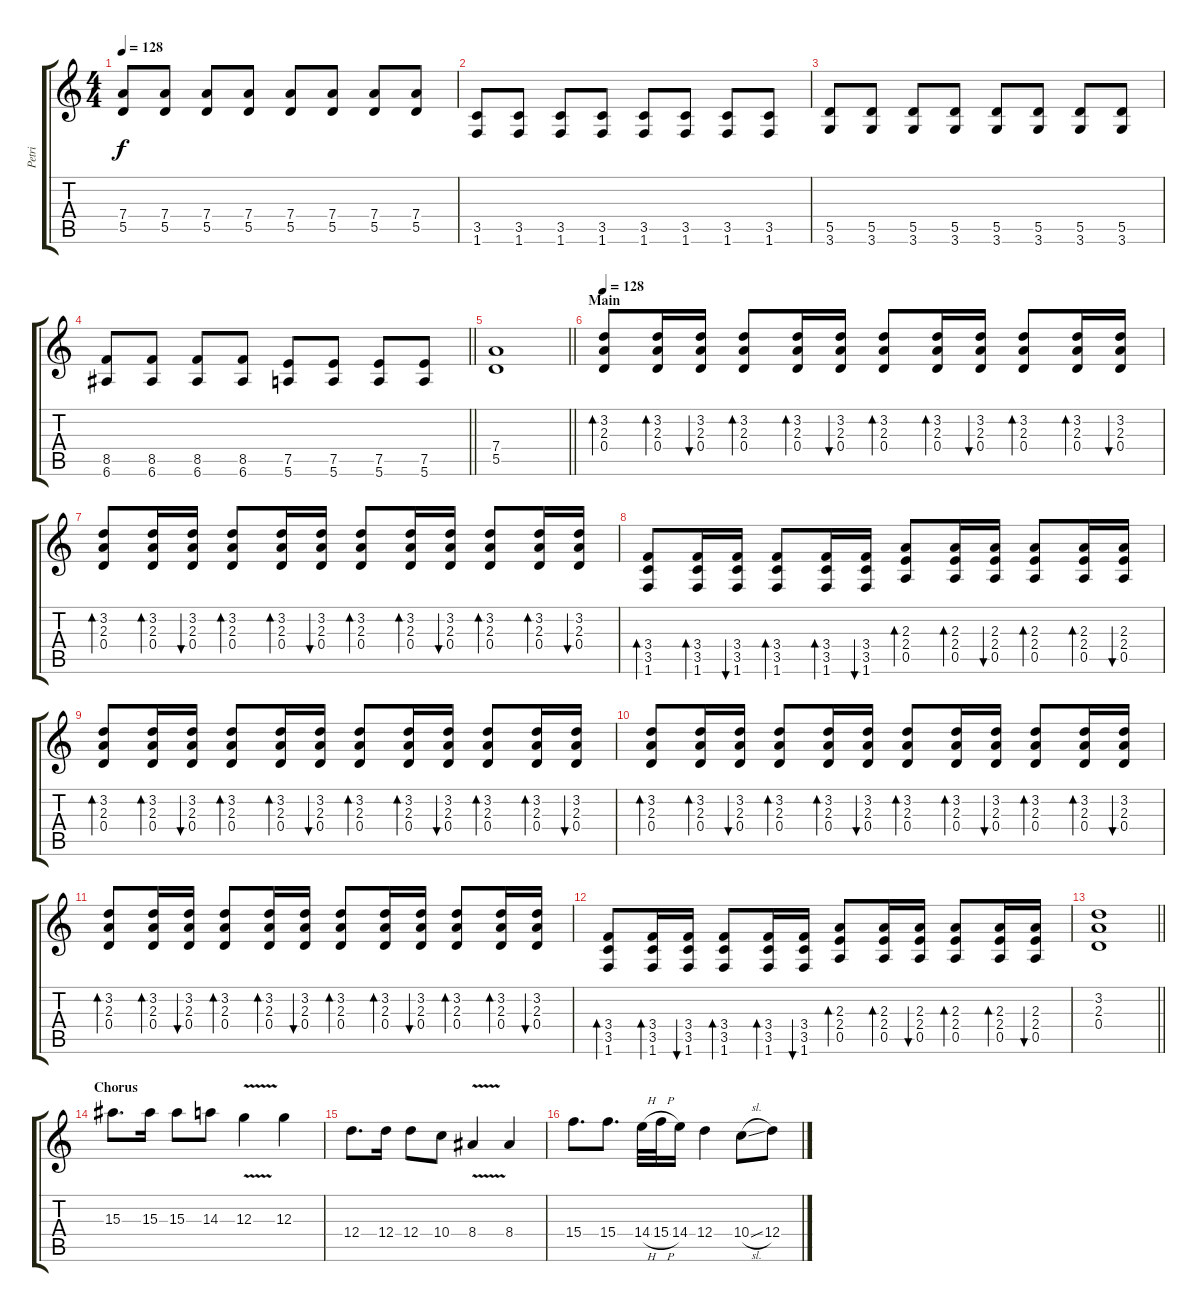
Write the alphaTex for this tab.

\track ("Petri" "Petri") {instrument distortionguitar}
\staff {score tabs}
\tuning (E4 B3 G3 D3 A2 E2) {hide}
\ts (4 4)
\tempo 128
\clef g2
\ks c
(7.4 5.5).8{dy f} (7.4 5.5).8 (7.4 5.5).8 (7.4 5.5).8 (7.4 5.5).8 (7.4 5.5).8 (7.4 5.5).8 (7.4 5.5).8 |
(3.5 1.6).8 (3.5 1.6).8 (3.5 1.6).8 (3.5 1.6).8 (3.5 1.6).8 (3.5 1.6).8 (3.5 1.6).8 (3.5 1.6).8 |
(5.5 3.6).8 (5.5 3.6).8 (5.5 3.6).8 (5.5 3.6).8 (5.5 3.6).8 (5.5 3.6).8 (5.5 3.6).8 (5.5 3.6).8 |
\barLineRight lightlight
(8.5 6.6).8 (8.5 6.6).8 (8.5 6.6).8 (8.5 6.6).8 (7.5 5.6).8 (7.5 5.6).8 (7.5 5.6).8 (7.5 5.6).8 |
\section ("" "")
\barLineRight lightlight
(7.4 5.5).1 |
\section ("" "Main")
\tempo 128
(3.2 2.3 0.4).8{bd 60} (3.2 2.3 0.4).16{bd 60} (3.2 2.3 0.4).16{bu 60} (3.2 2.3 0.4).8{bd 60} (3.2 2.3 0.4).16{bd 60} (3.2 2.3 0.4).16{bu 60} (3.2 2.3 0.4).8{bd 60} (3.2 2.3 0.4).16{bd 60} (3.2 2.3 0.4).16{bu 60} (3.2 2.3 0.4).8{bd 60} (3.2 2.3 0.4).16{bd 60} (3.2 2.3 0.4).16{bu 60} |
(3.2 2.3 0.4).8{bd 60} (3.2 2.3 0.4).16{bd 60} (3.2 2.3 0.4).16{bu 60} (3.2 2.3 0.4).8{bd 60} (3.2 2.3 0.4).16{bd 60} (3.2 2.3 0.4).16{bu 60} (3.2 2.3 0.4).8{bd 60} (3.2 2.3 0.4).16{bd 60} (3.2 2.3 0.4).16{bu 60} (3.2 2.3 0.4).8{bd 60} (3.2 2.3 0.4).16{bd 60} (3.2 2.3 0.4).16{bu 60} |
(3.4 3.5 1.6).8{bd 60} (3.4 3.5 1.6).16{bd 60} (3.4 3.5 1.6).16{bu 60} (3.4 3.5 1.6).8{bd 60} (3.4 3.5 1.6).16{bd 60} (3.4 3.5 1.6).16{bu 60} (2.3 2.4 0.5).8{bd 60} (2.3 2.4 0.5).16{bd 60} (2.3 2.4 0.5).16{bu 60} (2.3 2.4 0.5).8{bd 60} (2.3 2.4 0.5).16{bd 60} (2.3 2.4 0.5).16{bu 60} |
(3.2 2.3 0.4).8{bd 60} (3.2 2.3 0.4).16{bd 60} (3.2 2.3 0.4).16{bu 60} (3.2 2.3 0.4).8{bd 60} (3.2 2.3 0.4).16{bd 60} (3.2 2.3 0.4).16{bu 60} (3.2 2.3 0.4).8{bd 60} (3.2 2.3 0.4).16{bd 60} (3.2 2.3 0.4).16{bu 60} (3.2 2.3 0.4).8{bd 60} (3.2 2.3 0.4).16{bd 60} (3.2 2.3 0.4).16{bu 60} |
(3.2 2.3 0.4).8{bd 60} (3.2 2.3 0.4).16{bd 60} (3.2 2.3 0.4).16{bu 60} (3.2 2.3 0.4).8{bd 60} (3.2 2.3 0.4).16{bd 60} (3.2 2.3 0.4).16{bu 60} (3.2 2.3 0.4).8{bd 60} (3.2 2.3 0.4).16{bd 60} (3.2 2.3 0.4).16{bu 60} (3.2 2.3 0.4).8{bd 60} (3.2 2.3 0.4).16{bd 60} (3.2 2.3 0.4).16{bu 60} |
(3.2 2.3 0.4).8{bd 60} (3.2 2.3 0.4).16{bd 60} (3.2 2.3 0.4).16{bu 60} (3.2 2.3 0.4).8{bd 60} (3.2 2.3 0.4).16{bd 60} (3.2 2.3 0.4).16{bu 60} (3.2 2.3 0.4).8{bd 60} (3.2 2.3 0.4).16{bd 60} (3.2 2.3 0.4).16{bu 60} (3.2 2.3 0.4).8{bd 60} (3.2 2.3 0.4).16{bd 60} (3.2 2.3 0.4).16{bu 60} |
(3.4 3.5 1.6).8{bd 60} (3.4 3.5 1.6).16{bd 60} (3.4 3.5 1.6).16{bu 60} (3.4 3.5 1.6).8{bd 60} (3.4 3.5 1.6).16{bd 60} (3.4 3.5 1.6).16{bu 60} (2.3 2.4 0.5).8{bd 60} (2.3 2.4 0.5).16{bd 60} (2.3 2.4 0.5).16{bu 60} (2.3 2.4 0.5).8{bd 60} (2.3 2.4 0.5).16{bd 60} (2.3 2.4 0.5).16{bu 60} |
\barLineRight lightlight
(3.2 2.3 0.4).1 |
\section ("" "Chorus")
15.3.8{d} 15.3.16 15.3.8 14.3.8 12.3{v}.4 12.3.4 |
12.4.8{d} 12.4.16 12.4.8 10.4.8 8.4{v}.4 8.4.4 |
15.4.8{d} 15.4.8{d} 14.4{h}.32 15.4{h}.32 14.4.16 12.4.4 10.4{sl}.8 12.4.8
